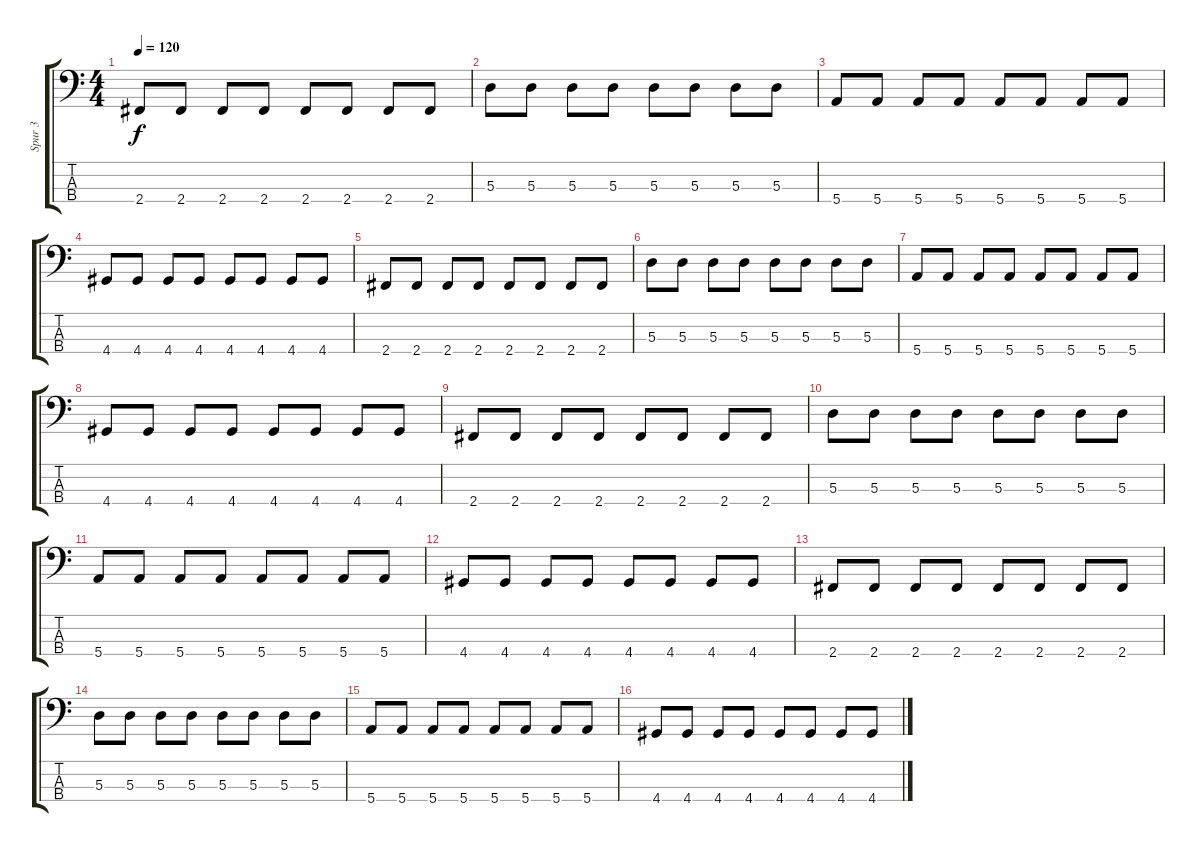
\track ("Spur 3" "Spur 3") {instrument electricbassfinger}
\staff {score tabs}
\tuning (G2 D2 A1 E1) {hide}
\ts (4 4)
\tempo 120
\clef f4
\ks c
2.4.8{dy f} 2.4.8 2.4.8 2.4.8 2.4.8 2.4.8 2.4.8 2.4.8 |
5.3.8 5.3.8 5.3.8 5.3.8 5.3.8 5.3.8 5.3.8 5.3.8 |
5.4.8 5.4.8 5.4.8 5.4.8 5.4.8 5.4.8 5.4.8 5.4.8 |
4.4.8 4.4.8 4.4.8 4.4.8 4.4.8 4.4.8 4.4.8 4.4.8 |
2.4.8 2.4.8 2.4.8 2.4.8 2.4.8 2.4.8 2.4.8 2.4.8 |
5.3.8 5.3.8 5.3.8 5.3.8 5.3.8 5.3.8 5.3.8 5.3.8 |
5.4.8 5.4.8 5.4.8 5.4.8 5.4.8 5.4.8 5.4.8 5.4.8 |
4.4.8 4.4.8 4.4.8 4.4.8 4.4.8 4.4.8 4.4.8 4.4.8 |
2.4.8 2.4.8 2.4.8 2.4.8 2.4.8 2.4.8 2.4.8 2.4.8 |
5.3.8 5.3.8 5.3.8 5.3.8 5.3.8 5.3.8 5.3.8 5.3.8 |
5.4.8 5.4.8 5.4.8 5.4.8 5.4.8 5.4.8 5.4.8 5.4.8 |
4.4.8 4.4.8 4.4.8 4.4.8 4.4.8 4.4.8 4.4.8 4.4.8 |
2.4.8 2.4.8 2.4.8 2.4.8 2.4.8 2.4.8 2.4.8 2.4.8 |
5.3.8 5.3.8 5.3.8 5.3.8 5.3.8 5.3.8 5.3.8 5.3.8 |
5.4.8 5.4.8 5.4.8 5.4.8 5.4.8 5.4.8 5.4.8 5.4.8 |
4.4.8 4.4.8 4.4.8 4.4.8 4.4.8 4.4.8 4.4.8 4.4.8
